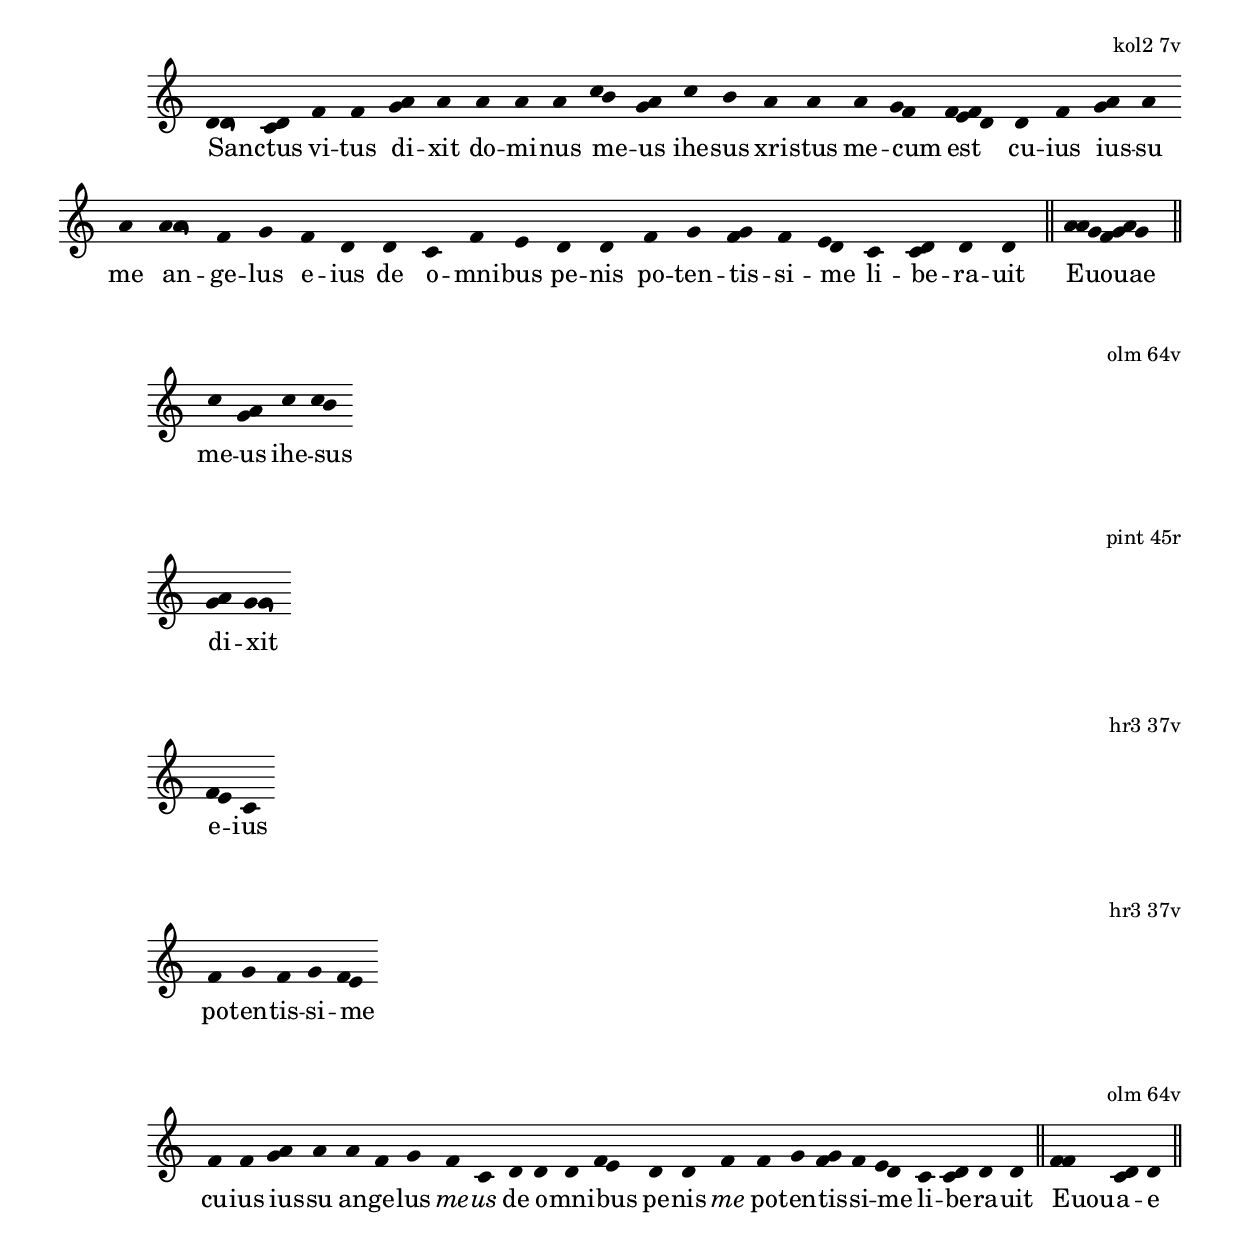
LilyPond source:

\version "2.19.32"

\include "../lib/synopsis.ily"

\score {
  \transpose c c' {
    \plainchant
    \melisma { d \strophicus d } \melisma { c d } \bar "" f f \bar "" \melisma { g a } a \bar ""
    a a a \bar "" \melisma { c' b } \melisma { g a } \bar "" c' b \bar "" a a \bar "" a \melisma { g f } \bar "" \melisma { f e f d } \bar ""
    d f \bar "" \melisma { g a } a \bar "" a \bar "" \melisma { a \strophicus a } \bar "" f g \bar "" f d \bar ""
    d \bar "" c f e \bar "" d d \bar ""
    f g \melisma { f g } f \melisma { e d } \bar "" c \melisma { c d } d d \bar "||"

    \melisma { a a g f g a g } \bar "||"
  }
  \addlyrics {
    Sanc -- tus vi -- tus di -- xit
    do -- mi -- nus me -- us ihe -- sus xri -- stus me -- cum est
    cu -- ius ius -- su me an -- ge -- lus e -- ius
    de o -- mni -- bus pe -- nis
    po -- ten -- tis -- si -- me li -- be -- ra -- uit

    Euouae
  }
  \header {
    fontes = "kol2 7v"
  }
}

\score {
  \transpose c c' {
    \plainchant
    c' \melisma { g a } c' \melisma { c' b }
  }
  \addlyrics {
    me -- us ihe -- sus
  }
  \header {
    fontes = "olm 64v"
  }
}

\score {
  \transpose c c' {
    \plainchant
    \melisma { g a } \melisma { g \strophicus g }
  }
  \addlyrics {
    di -- xit
  }
  \header {
    fontes = "pint 45r"
  }
}

\score {
  \transpose c c' {
    \plainchant
    \melisma { f e } c
  }
  \addlyrics {
    e -- ius
  }
  \header {
    fontes = "hr3 37v"
  }
}

\score {
  \transpose c c' {
    \plainchant
    f g f g \melisma { f e }
  }
  \addlyrics {
    po -- ten -- tis -- si -- me
  }
  \header {
    fontes = "hr3 37v"
  }
}

\score {
  \transpose c c' {
    \plainchant
    f f \melisma { g a } a a f g f c
    d d d \melisma { f e } d d
    f f g \melisma { f g } f \melisma { e d } c \melisma { c d } d d \bar "||"

    \melisma { f f } \melisma { c d } d \bar "||"
  }
  \addlyrics {
    cu -- ius ius -- su an -- ge -- lus \lyrit me -- us \lyrrev
    de o -- mni -- bus pe -- nis
    \lyrit me \lyrrev po -- ten -- tis -- si -- me li -- be -- ra -- uit

    Euou -- a -- e
  }
  \header {
    fontes = "olm 64v"
  }
}
